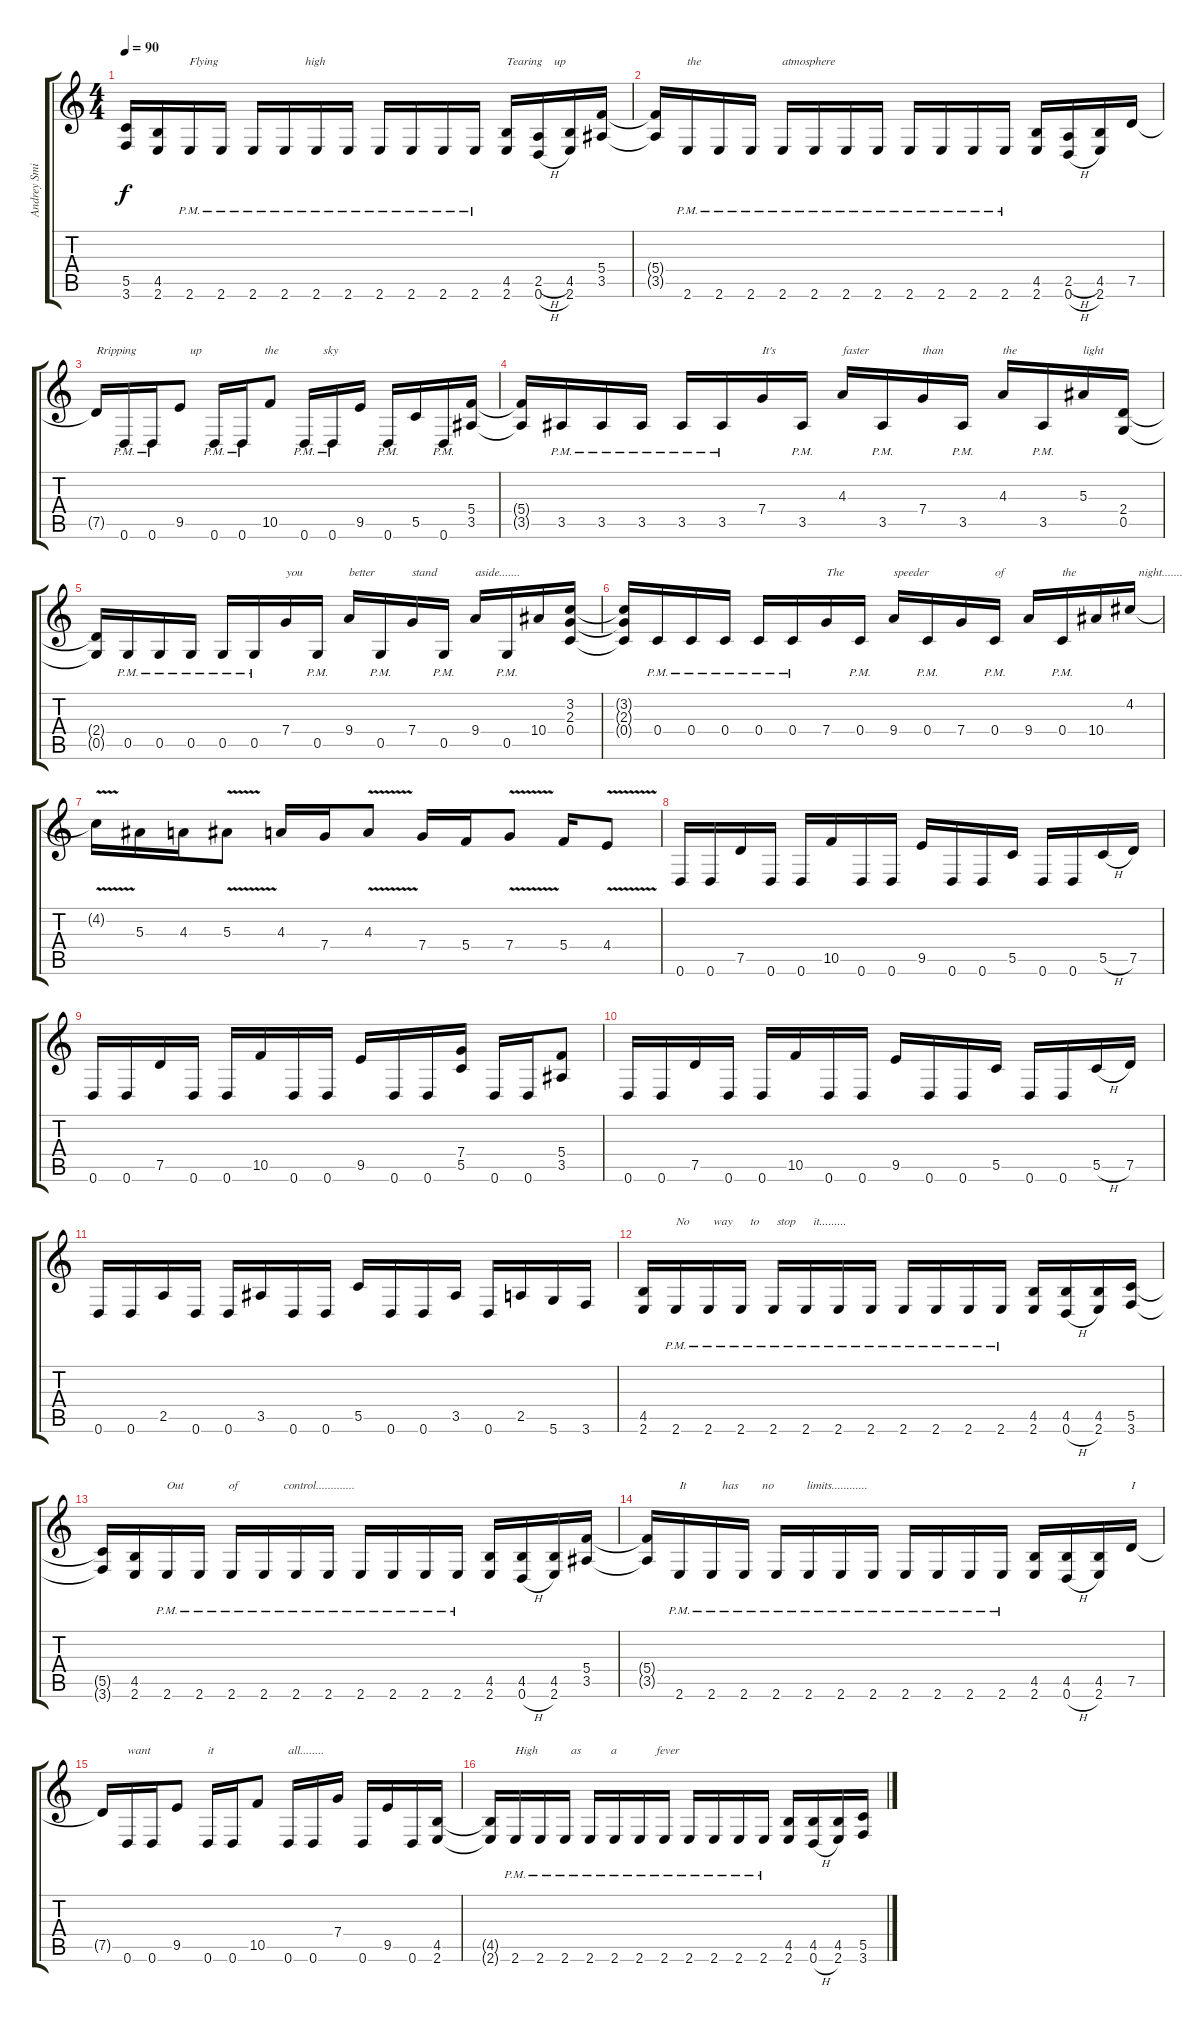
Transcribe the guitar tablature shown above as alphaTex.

\track ("Andrey Smirnov" "Andrey Smi") {instrument distortionguitar}
\staff {score tabs}
\tuning (D4 A3 F3 C3 G2 D2) {hide}
\ts (4 4)
\tempo 90
\clef g2
\ks c
(5.5{t} 3.6{t}).16{dy f} (4.5 2.6).16 2.6{pm}.16{txt "Flying                             high"} 2.6{pm}.16 2.6{pm}.16 2.6{pm}.16 2.6{pm}.16 2.6{pm}.16 2.6{pm}.16 2.6{pm}.16 2.6{pm}.16 2.6{pm}.16 (4.5 2.6).16{txt "Tearing    up"} (2.5{h} 0.6{h}).16 (4.5 2.6).16 (5.4 3.5).16 |
(5.4{t} 3.5{t}).16 2.6{pm}.16{txt "the                           atmosphere"} 2.6{pm}.16 2.6{pm}.16 2.6{pm}.16 2.6{pm}.16 2.6{pm}.16 2.6{pm}.16 2.6{pm}.16 2.6{pm}.16 2.6{pm}.16 2.6{pm}.16 (4.5 2.6).16 (2.5{h} 0.6{h}).16 (4.5 2.6).16 7.5.16 |
7.5{t}.16{txt "Rripping                  up                     the               sky"} 0.6{pm}.16 0.6{pm}.16 9.5.8 0.6{pm}.16 0.6{pm}.16 10.5.8 0.6{pm}.16 0.6{pm}.16 9.5.16 0.6{pm}.16 5.5.16 0.6{pm}.16 (5.4 3.5).16 |
(5.4{t} 3.5{t}).16 3.5{pm}.16 3.5{pm}.16 3.5{pm}.16 3.5{pm}.16 3.5{pm}.16 7.4.16{txt "It's"} 3.5{pm}.16 4.3.16{txt "faster"} 3.5{pm}.16 7.4.16{txt "than"} 3.5{pm}.16 4.3.16{txt "the"} 3.5{pm}.16 5.3.16{txt "light"} (2.4 0.5).16 |
(2.4{t} 0.5{t}).16 0.5{pm}.16 0.5{pm}.16 0.5{pm}.16 0.5{pm}.16 0.5{pm}.16 7.4.16{txt "you"} 0.5{pm}.16 9.4.16{txt "better"} 0.5{pm}.16 7.4.16{txt "stand"} 0.5{pm}.16 9.4.16{txt "aside......."} 0.5{pm}.16 10.4.16 (3.2 2.3 0.4).16 |
(3.2{t} 2.3{t} 0.4{t}).16 0.4{pm}.16 0.4{pm}.16 0.4{pm}.16 0.4{pm}.16 0.4{pm}.16 7.4.16{txt "The"} 0.4{pm}.16 9.4.16{txt "speeder"} 0.4{pm}.16 7.4.16 0.4{pm}.16{txt "of"} 9.4.16 0.4{pm}.16{txt "the"} 10.4.16 4.2.16{txt "   night......."} |
4.2{v t}.16 5.3.16 4.3.16 5.3{v}.8 4.3.16 7.4.16 4.3{v}.8 7.4.16 5.4.16 7.4{v}.8 5.4.16 4.4{v}.8 |
0.6.16 0.6.16 7.5.16 0.6.16 0.6.16 10.5.16 0.6.16 0.6.16 9.5.16 0.6.16 0.6.16 5.5.16 0.6.16 0.6.16 5.5{h}.16 7.5.16 |
0.6.16 0.6.16 7.5.16 0.6.16 0.6.16 10.5.16 0.6.16 0.6.16 9.5.16 0.6.16 0.6.16 (7.4 5.5).16 0.6.16 0.6.16 (5.4 3.5).8 |
0.6.16 0.6.16 7.5.16 0.6.16 0.6.16 10.5.16 0.6.16 0.6.16 9.5.16 0.6.16 0.6.16 5.5.16 0.6.16 0.6.16 5.5{h}.16 7.5.16 |
0.6.16 0.6.16 2.5.16 0.6.16 0.6.16 3.5.16 0.6.16 0.6.16 5.5.16 0.6.16 0.6.16 3.5.16 0.6.16 2.5.16 5.6.16 3.6.16 |
(4.5 2.6).16 2.6{pm}.16{txt "No        way      to      stop      it........."} 2.6{pm}.16 2.6{pm}.16 2.6{pm}.16 2.6{pm}.16 2.6{pm}.16 2.6{pm}.16 2.6{pm}.16 2.6{pm}.16 2.6{pm}.16 2.6{pm}.16 (4.5 2.6).16 (4.5 0.6{h}).16 (4.5 2.6).16 (5.5 3.6).16 |
(5.5{t} 3.6{t}).16 (4.5 2.6).16 2.6{pm}.16{txt "Out               of               control............."} 2.6{pm}.16 2.6{pm}.16 2.6{pm}.16 2.6{pm}.16 2.6{pm}.16 2.6{pm}.16 2.6{pm}.16 2.6{pm}.16 2.6{pm}.16 (4.5 2.6).16 (4.5 0.6{h}).16 (4.5 2.6).16 (5.4 3.5).16 |
(5.4{t} 3.5{t}).16 2.6{pm}.16{txt "It            has        no           limits............"} 2.6{pm}.16 2.6{pm}.16 2.6{pm}.16 2.6{pm}.16 2.6{pm}.16 2.6{pm}.16 2.6{pm}.16 2.6{pm}.16 2.6{pm}.16 2.6{pm}.16 (4.5 2.6).16 (4.5 0.6{h}).16 (4.5 2.6).16 7.5.16{txt "I"} |
7.5{t}.16 0.6.16{txt "want"} 0.6.16 9.5.8 0.6.16{txt "it"} 0.6.16 10.5.8 0.6.16{txt "all........"} 0.6.16 7.4.16 0.6.16 9.5.16 0.6.16 (4.5 2.6).16 |
(4.5{t} 2.6{t}).16 2.6{pm}.16{txt "High           as          a             fever"} 2.6{pm}.16 2.6{pm}.16 2.6{pm}.16 2.6{pm}.16 2.6{pm}.16 2.6{pm}.16 2.6{pm}.16 2.6{pm}.16 2.6{pm}.16 2.6{pm}.16 (4.5 2.6).16 (4.5 0.6{h}).16 (4.5 2.6).16 (5.5 3.6).16
